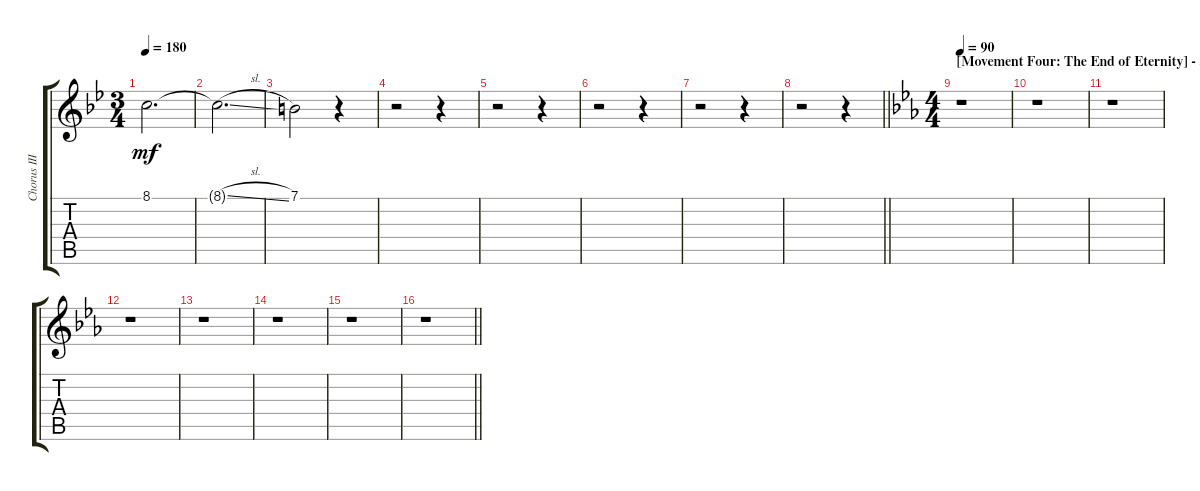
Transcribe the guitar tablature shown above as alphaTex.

\track ("Chorus III" "Chorus III") {instrument voiceoohs}
\staff {score tabs}
\tuning (E4 B3 G3 D3 A2 E2) {hide}
\ts (3 4)
\tempo 180
\clef g2
\ks bb
8.1.2{d dy mf} |
8.1{sl t}.2{d} |
7.1.2 r.4 |
r.2 r.4 |
r.2 r.4 |
r.2 r.4 |
r.2 r.4 |
\barLineRight lightlight
r.2 r.4 |
\ts (4 4)
\section ("" "[Movement Four: The End of Eternity] - 34 (90 BPM)")
\tempo 90
\ks eb
r.1 |
r.1 |
r.1 |
r.1 |
r.1 |
r.1 |
r.1 |
\barLineRight lightlight
r.1
